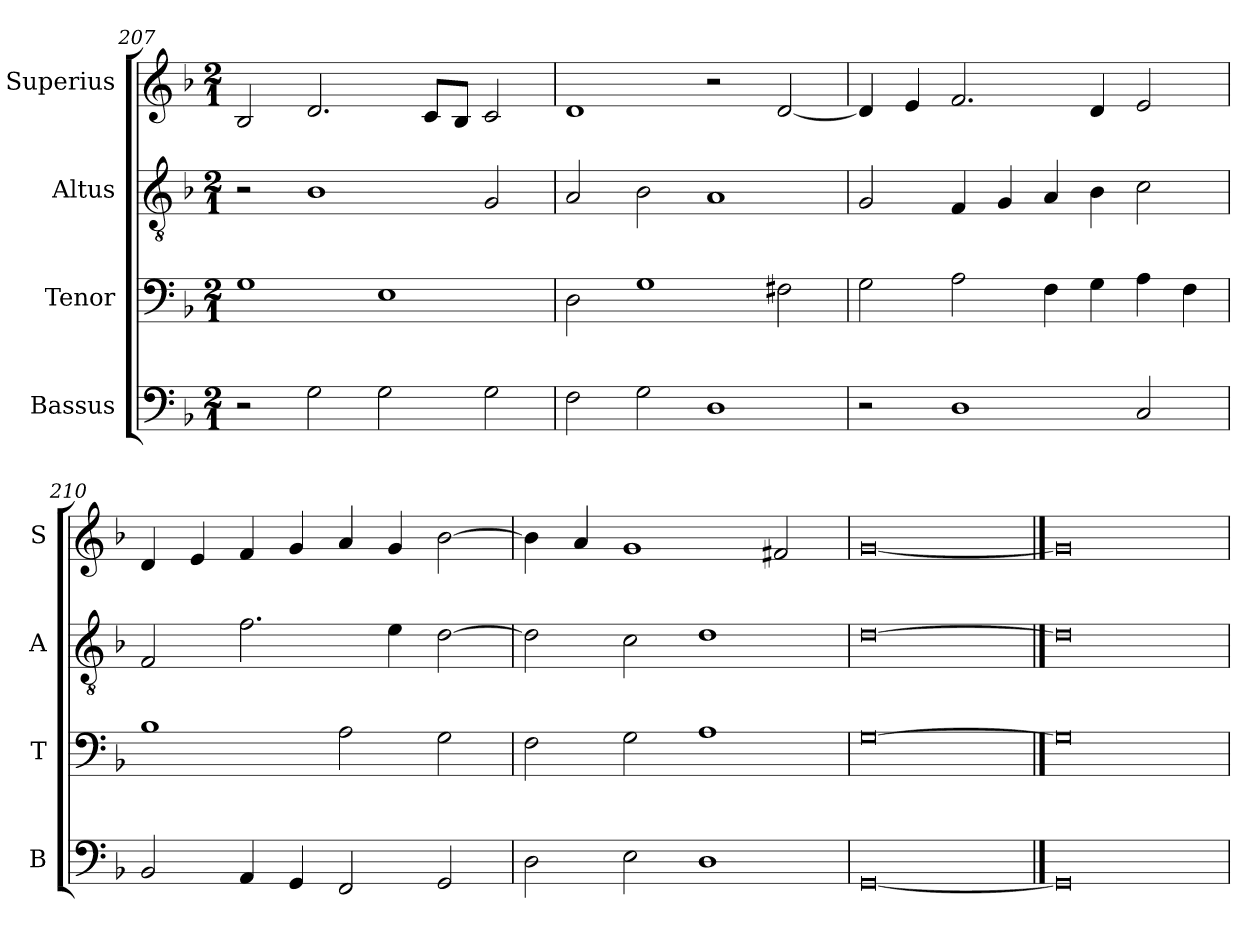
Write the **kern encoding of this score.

**kern	**kern	**kern	**kern
*part4	*part3	*part2	*part1
*staff4	*staff3	*staff2	*staff1
*I"Bassus	*I"Tenor	*I"Altus	*I"Superius
*I'B	*I'T	*I'A	*I'S
*clefF4	*clefF4	*clefGv2	*clefG2
*k[b-]	*k[b-]	*k[b-]	*k[b-]
*F:	*F:	*F:	*F:
*M2/1	*M2/1	*M2/1	*M2/1
=207	=207	=207	=207
2r	1G	2r	2B-
2G	.	1B-	2.d
2G	1E	.	.
.	.	.	8cL
.	.	.	8B-J
2G	.	2G	2c
=208	=208	=208	=208
2F	2D	2A	1d
2G	1G	2B-	.
1D	.	1A	2r
.	2F#X	.	[2d
=209	=209	=209	=209
2r	2G	2G	4d]
.	.	.	4e
1D	2A	4F	2.f
.	.	4G	.
.	4F	4A	.
.	4G	4B-	4d
2C	4A	2c	2e
.	4F	.	.
=210	=210	=210	=210
2BB-	1B-	2F	4d
.	.	.	4e
4AA	.	2.f	4f
4GG	.	.	4g
2FF	2A	.	4a
.	.	4e	4g
2GG	2G	[2d	[2b-
=211	=211	=211	=211
2D	2F	2d]	4b-]
.	.	.	4a
2E	2G	2c	1g
1D	1A	1d	.
.	.	.	2f#X
=212	=212	=212	=212
[0GG	[0G	[0d	[0g
==213	==213	==213	==213
0GG]	0G]	0d]	0g]
=	=	=	=
*-	*-	*-	*-
